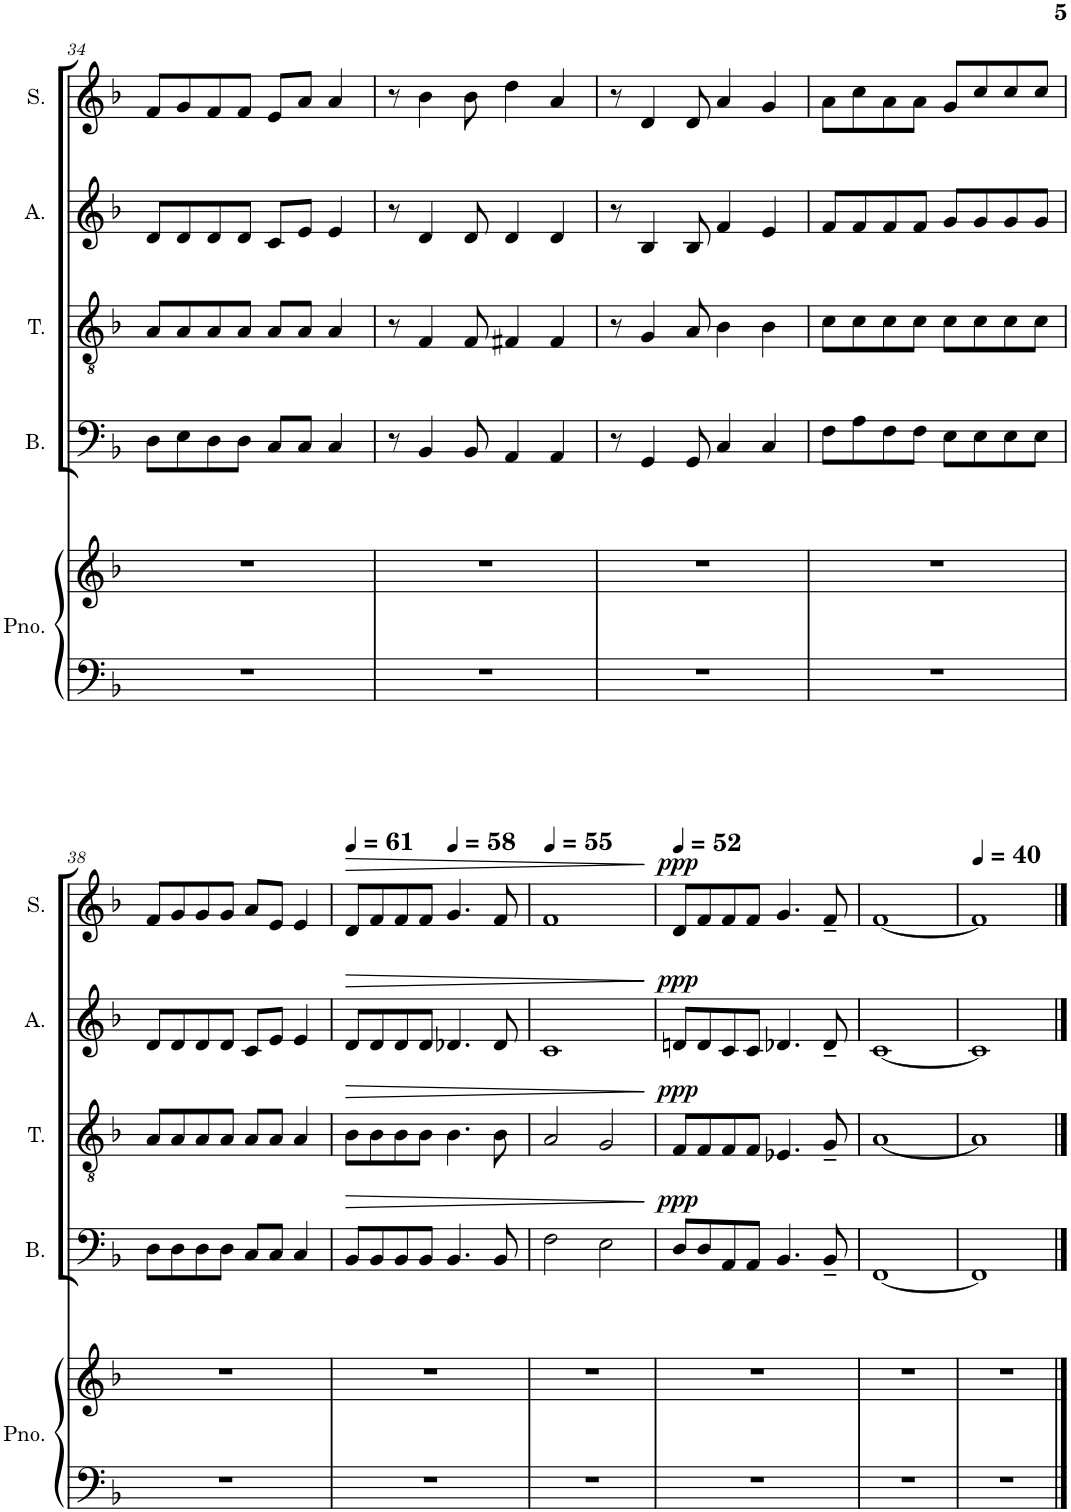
**kern	**kern	**kern	**dynam	**kern	**dynam	**kern	**dynam	**kern	**dynam
*part5	*part5	*part4	*part4	*part3	*part3	*part2	*part2	*part1	*part1
*staff6	*staff5	*staff4	*staff4	*staff3	*staff3	*staff2	*staff2	*staff1	*staff1
*I"Piano	*	*I"Bass	*	*I"Tenor	*	*I"Alto	*	*I"Soprano	*
*I'Pno.	*	*I'B.	*	*I'T.	*	*I'A.	*	*I'S.	*
!!LO:PB:g=z
*clefF4	*clefG2	*clefF4	*	*clefGv2	*	*clefG2	*	*clefG2	*
*k[b-]	*k[b-]	*k[b-]	*	*k[b-]	*	*k[b-]	*	*k[b-]	*
*M4/4	*M4/4	*M4/4	*	*M4/4	*	*M4/4	*	*M4/4	*
=34	=34	=34	=34	=34	=34	=34	=34	=34	=34
1r	1r	8D\L	.	8A/L	.	8d/L	.	8f/L	.
.	.	8E\	.	8A/	.	8d/	.	8g/	.
.	.	8D\	.	8A/	.	8d/	.	8f/	.
.	.	8D\J	.	8A/J	.	8d/J	.	8f/J	.
.	.	8C/L	.	8A/L	.	8c/L	.	8e/L	.
.	.	8C/J	.	8A/J	.	8e/J	.	8a/J	.
.	.	4C/	.	4A/	.	4e/	.	4a/	.
=35	=35	=35	=35	=35	=35	=35	=35	=35	=35
1r	1r	8r	.	8r	.	8r	.	8r	.
.	.	4BB-/	.	4F/	.	4d/	.	4b-\	.
.	.	8BB-/	.	8F/	.	8d/	.	8b-\	.
.	.	4AA/	.	4F#X/	.	4d/	.	4dd\	.
.	.	4AA/	.	4F#/	.	4d/	.	4a/	.
=36	=36	=36	=36	=36	=36	=36	=36	=36	=36
1r	1r	8r	.	8r	.	8r	.	8r	.
.	.	4GG/	.	4G/	.	4B-/	.	4d/	.
.	.	8GG/	.	8A/	.	8B-/	.	8d/	.
.	.	4C/	.	4B-\	.	4f/	.	4a/	.
.	.	4C/	.	4B-\	.	4e/	.	4g/	.
=37	=37	=37	=37	=37	=37	=37	=37	=37	=37
1r	1r	8F\L	.	8c\L	.	8f/L	.	8a\L	.
.	.	8A\	.	8c\	.	8f/	.	8cc\	.
.	.	8F\	.	8c\	.	8f/	.	8a\	.
.	.	8F\J	.	8c\J	.	8f/J	.	8a\J	.
.	.	8E\L	.	8c\L	.	8g/L	.	8g/L	.
.	.	8E\	.	8c\	.	8g/	.	8cc/	.
.	.	8E\	.	8c\	.	8g/	.	8cc/	.
.	.	8E\J	.	8c\J	.	8g/J	.	8cc/J	.
!!LO:LB:g=z
=38	=38	=38	=38	=38	=38	=38	=38	=38	=38
1r	1r	8D\L	.	8A/L	.	8d/L	.	8f/L	.
.	.	8D\	.	8A/	.	8d/	.	8g/	.
.	.	8D\	.	8A/	.	8d/	.	8g/	.
.	.	8D\J	.	8A/J	.	8d/J	.	8g/J	.
.	.	8C/L	.	8A/L	.	8c/L	.	8a/L	.
.	.	8C/J	.	8A/J	.	8e/J	.	8e/J	.
.	.	4C/	.	4A/	.	4e/	.	4e/	.
=39	=39	=39	=39	=39	=39	=39	=39	=39	=39
*	*	*	*	*	*	*	*	*MM61	*
1r	1r	8BB-/L	.	8B-\L	.	8d/L	.	8d/L	.
.	.	8BB-/	.	8B-\	.	8d/	.	8f/	.
.	.	8BB-/	.	8B-\	.	8d/	.	8f/	.
.	.	8BB-/J	.	8B-\J	.	8d/J	.	8f/J	.
*	*	*	*	*	*	*	*	*MM58	*
.	.	4.BB-/	.	4.B-\	.	4.d-X/	.	4.g/	.
.	.	8BB-/	.	8B-\	.	8d-/	.	8f/	.
=40	=40	=40	=40	=40	=40	=40	=40	=40	=40
*	*	*	*	*	*	*	*	*MM55	*
1r	1r	2F\	.	2A/	.	1c	.	1f	.
.	.	2E\	.	2G/	.	.	.	.	.
=41	=41	=41	=41	=41	=41	=41	=41	=41	=41
*	*	*	*	*	*	*	*	*MM52	*
!	!	!	!LO:DY:a	!	!LO:DY:a	!	!LO:DY:a	!	!LO:DY:a
1r	1r	8D/L	ppp	8F/L	ppp	8dn/L	ppp	8d/L	ppp
.	.	8D/	.	8F/	.	8d/	.	8f/	.
.	.	8AA/	.	8F/	.	8c/	.	8f/	.
.	.	8AA/J	.	8F/J	.	8c/J	.	8f/J	.
.	.	4.BB-/	.	4.E-X/	.	4.d-X/	.	4.g/	.
.	.	8BB-~/	.	8G~/	.	8d-~/	.	8f~/	.
=42	=42	=42	=42	=42	=42	=42	=42	=42	=42
1r	1r	[1FF	.	[1A	.	[1c	.	[1f	.
=43	=43	=43	=43	=43	=43	=43	=43	=43	=43
*	*	*	*	*	*	*	*	*MM40	*
1r	1r	1FF]	.	1A]	.	1c]	.	1f]	.
==	==	==	==	==	==	==	==	==	==
*-	*-	*-	*-	*-	*-	*-	*-	*-	*-
